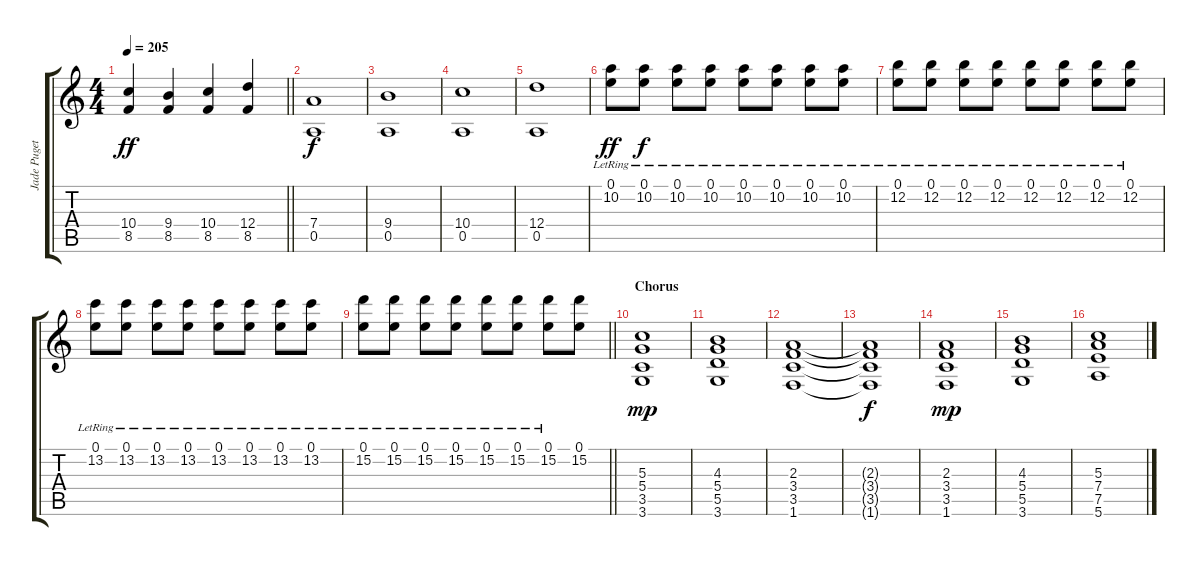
\track ("Jade Puget" "Jade Puget") {instrument distortionguitar}
\staff {score tabs}
\tuning (E4 B3 G3 D3 A2 E2) {hide}
\ts (4 4)
\tempo 205
\clef g2
\barLineRight lightlight
\ks aminor
(10.4 8.5).4{dy ff volume 10} (9.4 8.5).4 (10.4 8.5).4 (12.4 8.5).4 |
(7.4 0.5).1{dy f} |
(9.4 0.5).1 |
(10.4 0.5).1 |
(12.4 0.5).1 |
(0.1{lr} 10.2{lr}).8{dy ff volume 10 balance 8} (0.1{lr} 10.2{lr}).8{dy f} (0.1{lr} 10.2{lr}).8 (0.1{lr} 10.2{lr}).8 (0.1{lr} 10.2{lr}).8 (0.1{lr} 10.2{lr}).8 (0.1{lr} 10.2{lr}).8 (0.1{lr} 10.2{lr}).8 |
(0.1{lr} 12.2{lr}).8 (0.1{lr} 12.2{lr}).8 (0.1{lr} 12.2{lr}).8 (0.1{lr} 12.2{lr}).8 (0.1{lr} 12.2{lr}).8 (0.1{lr} 12.2{lr}).8 (0.1{lr} 12.2{lr}).8 (0.1{lr} 12.2{lr}).8 |
(0.1{lr} 13.2{lr}).8 (0.1{lr} 13.2{lr}).8 (0.1{lr} 13.2{lr}).8 (0.1{lr} 13.2{lr}).8 (0.1{lr} 13.2{lr}).8 (0.1{lr} 13.2{lr}).8 (0.1{lr} 13.2{lr}).8 (0.1{lr} 13.2{lr}).8 |
\barLineRight lightlight
(0.1{lr} 15.2{lr}).8 (0.1{lr} 15.2{lr}).8 (0.1{lr} 15.2{lr}).8 (0.1{lr} 15.2{lr}).8 (0.1{lr} 15.2{lr}).8 (0.1{lr} 15.2{lr}).8 (0.1{lr} 15.2{lr}).8 (0.1 15.2).8 |
\section ("" "Chorus")
(5.3 5.4 3.5 3.6).1{dy mp volume 10 balance 14} |
(4.3 5.4 5.5 3.6).1 |
(2.3 3.4 3.5 1.6).1{volume 8} |
(2.3{t} 3.4{t} 3.5{t} 1.6{t}).1{dy f} |
(2.3 3.4 3.5 1.6).1{dy mp volume 10} |
(4.3 5.4 5.5 3.6).1 |
(5.3 7.4 7.5 5.6).1{volume 8}
